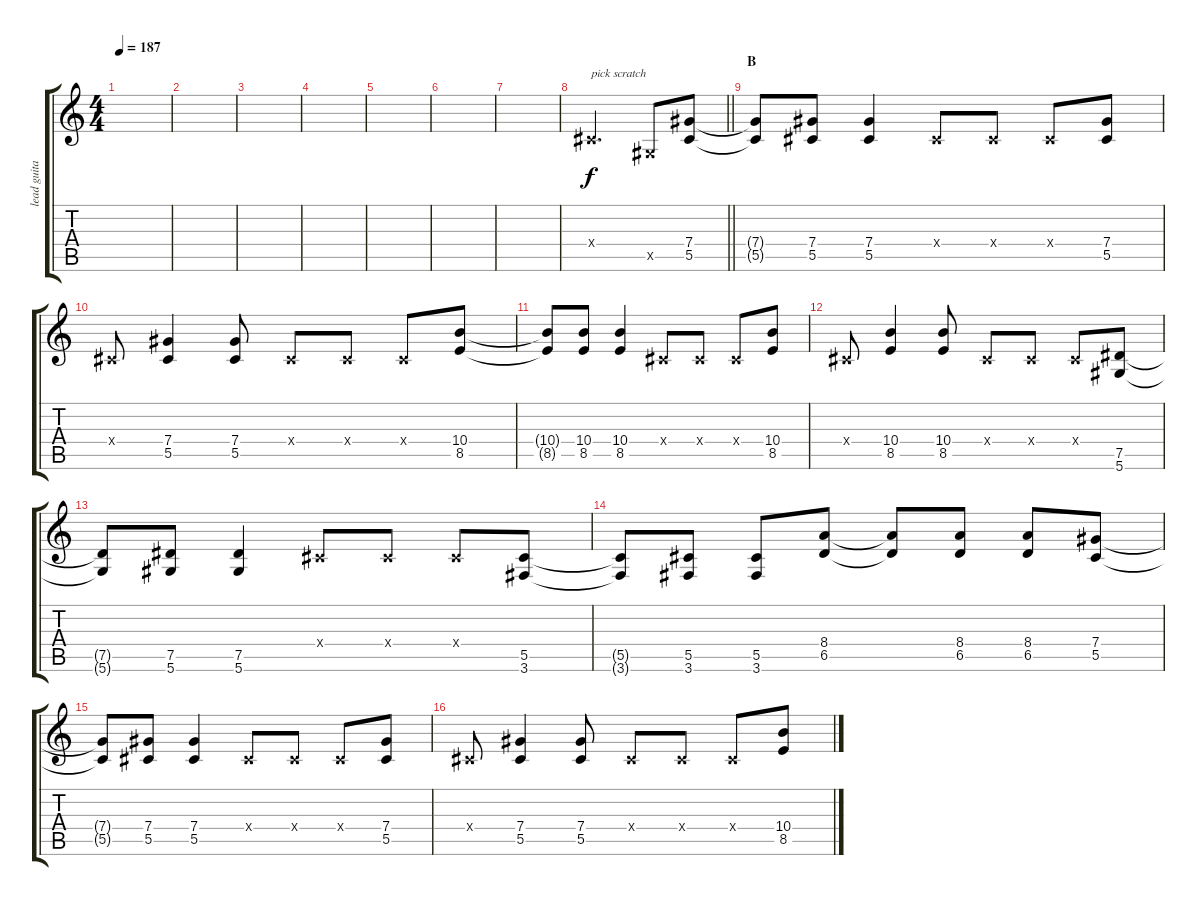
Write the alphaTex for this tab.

\track ("lead guitar" "lead guita") {instrument distortionguitar}
\staff {score tabs}
\tuning (Eb4 Bb3 Gb3 Db3 Ab2 Eb2) {hide}
\ts (4 4)
\tempo 187
\clef g2
\ks c
|
|
|
|
|
|
|
\barLineRight lightlight
0.4{x}.2{d txt "pick scratch"} 0.5{x}.8 (7.4 5.5).8 |
\section ("" "B")
(7.4{t} 5.5{t}).8 (7.4 5.5).8 (7.4 5.5).4 0.4{x}.8 0.4{x}.8 0.4{x}.8 (7.4 5.5).8 |
0.4{x}.8 (7.4 5.5).4 (7.4 5.5).8 0.4{x}.8 0.4{x}.8 0.4{x}.8 (10.4 8.5).8 |
(10.4{t} 8.5{t}).8 (10.4 8.5).8 (10.4 8.5).4 0.4{x}.8 0.4{x}.8 0.4{x}.8 (10.4 8.5).8 |
0.4{x}.8 (10.4 8.5).4 (10.4 8.5).8 0.4{x}.8 0.4{x}.8 0.4{x}.8 (7.5 5.6).8 |
(7.5{t} 5.6{t}).8 (7.5 5.6).8 (7.5 5.6).4 0.4{x}.8 0.4{x}.8 0.4{x}.8 (5.5 3.6).8 |
(5.5{t} 3.6{t}).8 (5.5 3.6).8 (5.5 3.6).8 (8.4 6.5).8 (8.4{t} 6.5{t}).8 (8.4 6.5).8 (8.4 6.5).8 (7.4 5.5).8 |
(7.4{t} 5.5{t}).8 (7.4 5.5).8 (7.4 5.5).4 0.4{x}.8 0.4{x}.8 0.4{x}.8 (7.4 5.5).8 |
0.4{x}.8 (7.4 5.5).4 (7.4 5.5).8 0.4{x}.8 0.4{x}.8 0.4{x}.8 (10.4 8.5).8
